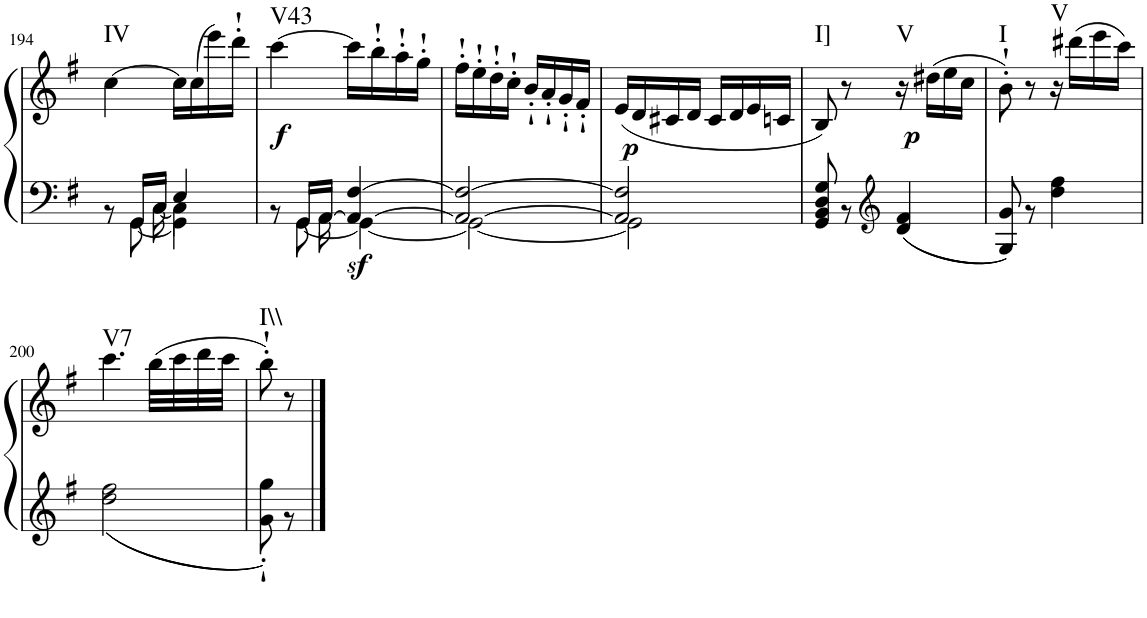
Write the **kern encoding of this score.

**kern	**kern	**dynam	**harte
*part1	*part1	*part1	*part1
*staff2	*staff1	*staff1/2	*
*I"Piano	*	*	*
*I'Pno	*	*	*
!!LO:PB:g=z
*clefF4	*clefG2	*	*
*k[f#]	*k[f#]	*	*
*G:	*G:	*	*
*M2/4	*M2/4	*	*
=194	=194	=194	=194
*^	*	*	*
*	*^	*	*	*
*	*	*^	*	*	*
!	!	!	!	!	!	!LO:H:kt=IV
2ryy	8r	8ryy	8.ryy	[4cc\	.	N
.	16GG/LL	[8GG\	.	.	.	.
.	16C/JJ	.	[16C\	.	.	.
.	4E/	4GG\]	4C\]	16cc\LL]	.	.
.	.	.	.	(16cc\	.	.
.	.	.	.	16eee\)	.	.
.	.	.	.	16ddd'`\JJ	.	.
=195	=195	=195	=195	=195	=195	=195
!	!	!	!	!	!LO:DY:b	!LO:H:kt=V43
2ryy	8r	8ryy	8.ryy	[4ccc\	f	N
.	16GG/LL	[8GG\	.	.	.	.
.	[16AA/JJ	.	16AA\	.	.	.
!	!	!	!	!	!LO:DY:b=2	!
.	4AA/_ [4F#/	4GG\_	4ryy	16ccc\LL]	sf	.
.	.	.	.	16bb'`\	.	.
.	.	.	.	16aa'`\	.	.
.	.	.	.	16gg'`\JJ	.	.
*	*	*v	*v	*	*	*
=196	=196	=196	=196	=196	=196
2ryy	2AA/_ 2F#/_	2GG\_	16ff#'`\LL	.	.
.	.	.	16ee'`\	.	.
.	.	.	16dd'`\	.	.
.	.	.	16cc'`\JJ	.	.
.	.	.	16b'`/LL	.	.
.	.	.	16a'`/	.	.
.	.	.	16g'`/	.	.
.	.	.	16f#'`/JJ	.	.
=197	=197	=197	=197	=197	=197
!	!	!	!	!LO:DY:b	!
2ryy	2AA/] 2F#/]	2GG\]	(16e/LL	p	.
.	.	.	16d/	.	.
.	.	.	16c#X/	.	.
.	.	.	16d/JJ	.	.
.	.	.	16c#/LL	.	.
.	.	.	16d/	.	.
.	.	.	16e/	.	.
.	.	.	16cn/JJ	.	.
*	*v	*v	*	*	*
=198	=198	=198	=198	=198
!	!	!	!	!LO:H:kt=I]
2ryy	8GG/ 8BB/ 8D/ 8G/	8B/)	.	N
.	8r	8r	.	.
*clefG2	*	*	*	*
!	!	!	!LO:DY:b	!LO:H:kt=V
.	4d/ 4f#/	16r	p	N
.	.	(16dd#X\LL	.	.
.	.	16ee\	.	.
.	.	16cc\JJ	.	.
=199	=199	=199	=199	=199
!	!	!	!	!LO:H:kt=I
2ryy	8G/ 8g/	8b'`\)	.	N
.	8r	8r	.	.
!	!	!	!	!LO:H:kt=V
.	4dd\ 4ff#\	16r	.	N
.	.	(16ddd#X\LL	.	.
.	.	16eee\	.	.
.	.	16ccc\JJ)	.	.
!!LO:LB:g=z
=200	=200	=200	=200	=200
!	!	!	!	!LO:H:kt=V7
2ryy	2dd\ 2ff#\	4.ccc\	.	N
.	.	(32bb\LLL	.	.
.	.	32ccc\	.	.
.	.	32ddd\	.	.
.	.	32ccc\JJJ	.	.
=201	=201	=201	=201	=201
!	!	!	!	!LO:H:kt=I\\
4ryy	8g\'` 8gg\'`	8bb'`\)	.	N
.	8r	8r	.	.
*v	*v	*	*	*
==	==	==	==
*-	*-	*-	*-
